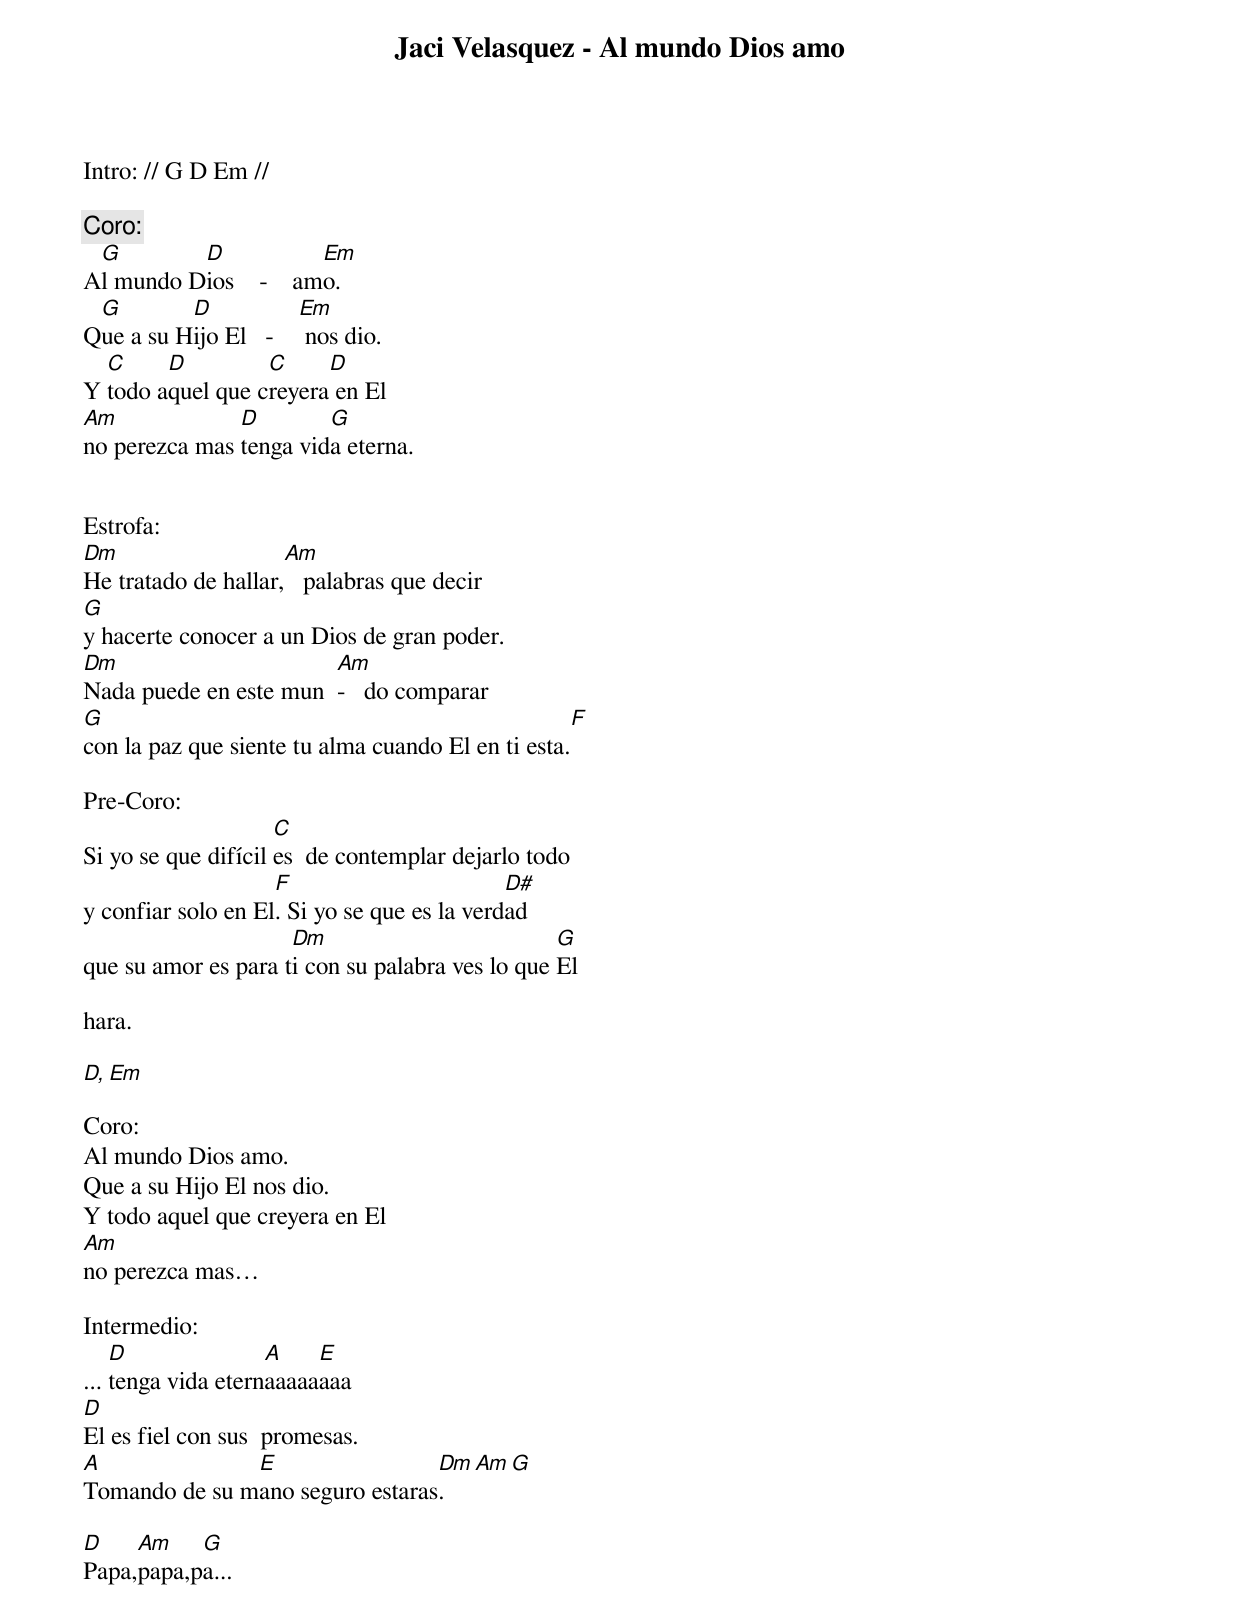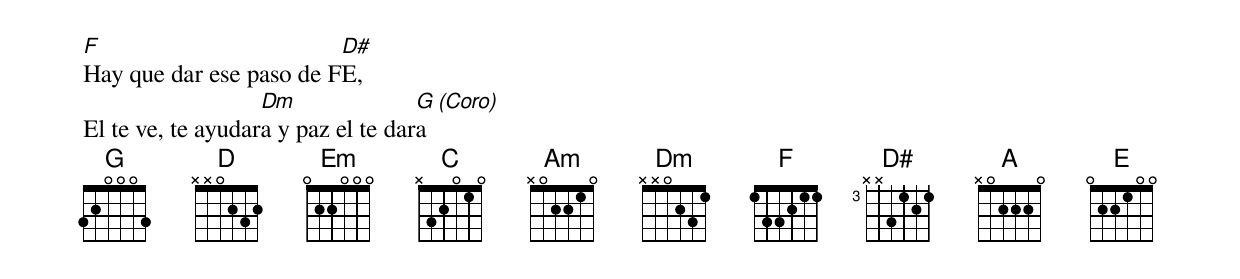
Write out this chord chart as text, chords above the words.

Jaci Velasquez - Al mundo Dios amo

Intro: // G D Em //

Coro:
 G        D             Em
Al mundo Dios    -    amo.
 G        D             Em
Que a su Hijo El   -     nos dio.
  C     D         C     D
Y todo aquel que creyera en El
Am             D        G
no perezca mas tenga vida eterna.


Estrofa:
Dm                   Am
He tratado de hallar,   palabras que decir
G
y hacerte conocer a un Dios de gran poder.
Dm                      Am
Nada puede en este mun  -   do comparar
G                                                  F
con la paz que siente tu alma cuando El en ti esta.

Pre-Coro:
                     C
Si yo se que difícil es  de contemplar dejarlo todo
                    F                        D#
y confiar solo en El. Si yo se que es la verdad
                     Dm                          G
que su amor es para ti con su palabra ves lo que El

hara.

D, Em

Coro:
Al mundo Dios amo.
Que a su Hijo El nos dio.
Y todo aquel que creyera en El
Am
no perezca mas…

Intermedio:
    D               A    E
... tenga vida eternaaaaaaaa
D
El es fiel con sus  promesas.
A              E                 Dm Am G
Tomando de su mano seguro estaras.

D    Am    G
Papa,papa,pa...

F                        D#
Hay que dar ese paso de FE,
                   Dm               G (Coro)
El te ve, te ayudara y paz el te dara
